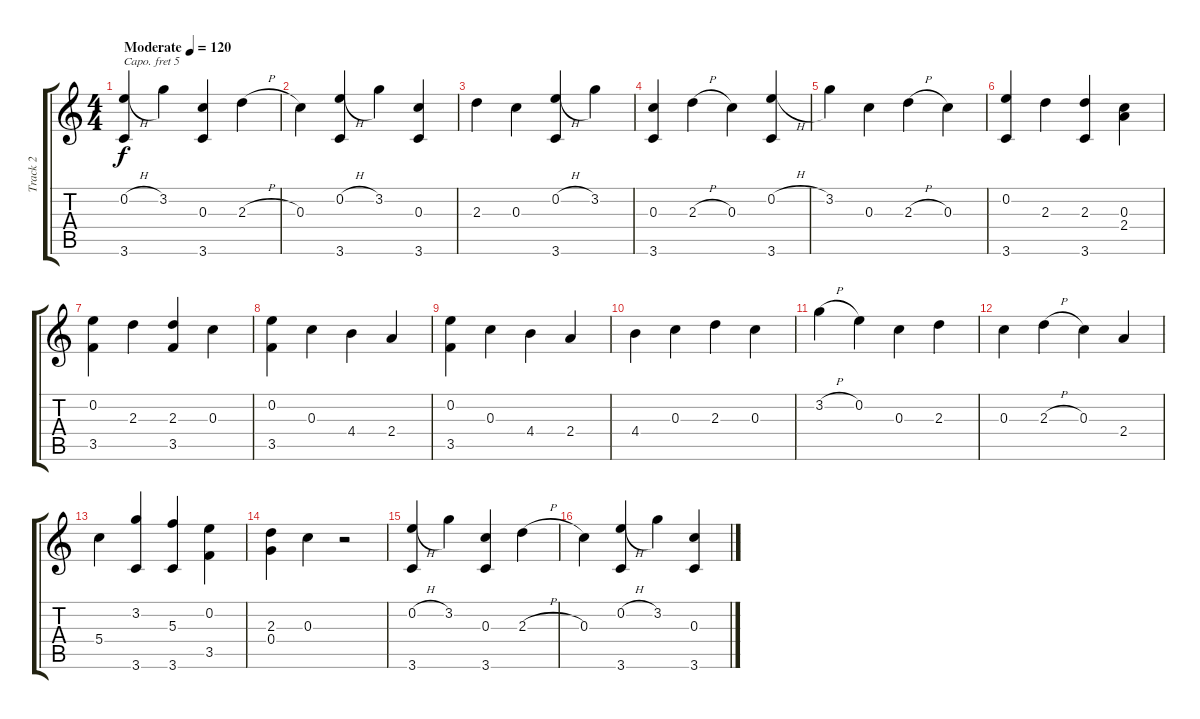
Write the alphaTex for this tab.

\track ("Track 2" "Track 2") {instrument acousticguitarnylon}
\staff {score tabs}
\capo 5
\tuning (E4 B3 G3 D3 A2 E2) {hide}
\ts (4 4)
\tempo (120 "Moderate")
\clef g2
\ks c
(0.2{h} 3.6).4{dy f instrument acousticguitarnylon} 3.2.4 (0.3 3.6).4 2.3{h}.4 |
0.3.4 (0.2{h} 3.6).4 3.2.4 (0.3 3.6).4 |
2.3.4 0.3.4 (0.2{h} 3.6).4 3.2.4 |
(0.3 3.6).4 2.3{h}.4 0.3.4 (0.2{h} 3.6).4 |
3.2.4 0.3.4 2.3{h}.4 0.3.4 |
(0.2 3.6).4 2.3.4 (2.3 3.6).4 (0.3 2.4).4 |
(0.2 3.5).4 2.3.4 (2.3 3.5).4 0.3.4 |
(0.2 3.5).4 0.3.4 4.4.4 2.4.4 |
(0.2 3.5).4 0.3.4 4.4.4 2.4.4 |
4.4.4 0.3.4 2.3.4 0.3.4 |
3.2{h}.4 0.2.4 0.3.4 2.3.4 |
0.3.4 2.3{h}.4 0.3.4 2.4.4 |
5.4.4 (3.2 3.6).4 (5.3 3.6).4 (0.2 3.5).4 |
(2.3 0.4).4 0.3.4 r.2 |
(0.2{h} 3.6).4 3.2.4 (0.3 3.6).4 2.3{h}.4 |
0.3.4 (0.2{h} 3.6).4 3.2.4 (0.3 3.6).4
